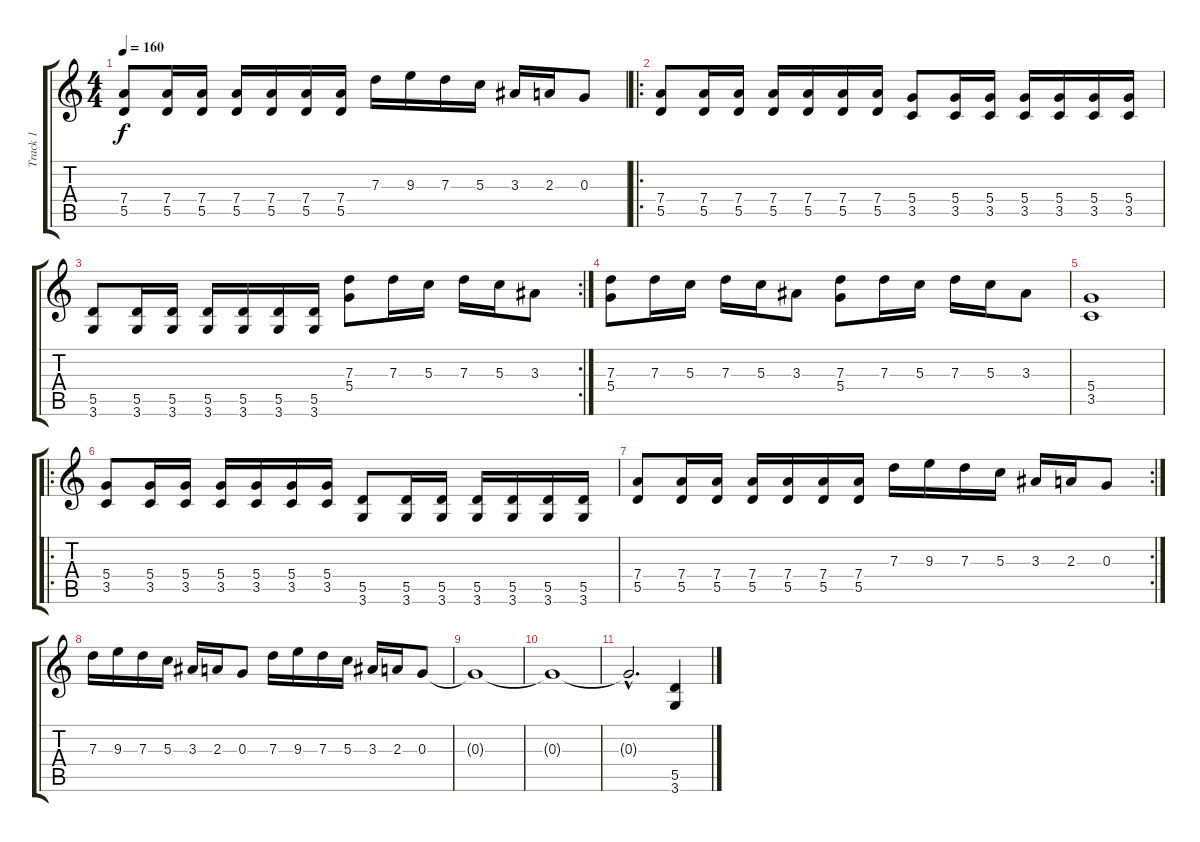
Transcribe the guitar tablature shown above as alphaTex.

\track ("Track 1" "Track 1") {instrument distortionguitar}
\staff {score tabs}
\tuning (E4 B3 G3 D3 A2 E2) {hide}
\ts (4 4)
\tempo 160
\clef g2
\ks c
(7.4 5.5).8{dy f} (7.4 5.5).16 (7.4 5.5).16 (7.4 5.5).16 (7.4 5.5).16 (7.4 5.5).16 (7.4 5.5).16 7.3.16 9.3.16 7.3.16 5.3.16 3.3.16 2.3.16 0.3.8 |
\ro
(7.4 5.5).8 (7.4 5.5).16 (7.4 5.5).16 (7.4 5.5).16 (7.4 5.5).16 (7.4 5.5).16 (7.4 5.5).16 (5.4 3.5).8 (5.4 3.5).16 (5.4 3.5).16 (5.4 3.5).16 (5.4 3.5).16 (5.4 3.5).16 (5.4 3.5).16 |
\rc 2
(5.5 3.6).8 (5.5 3.6).16 (5.5 3.6).16 (5.5 3.6).16 (5.5 3.6).16 (5.5 3.6).16 (5.5 3.6).16 (7.3 5.4).8 7.3.16 5.3.16 7.3.16 5.3.16 3.3.8 |
(7.3 5.4).8 7.3.16 5.3.16 7.3.16 5.3.16 3.3.8 (7.3 5.4).8 7.3.16 5.3.16 7.3.16 5.3.16 3.3.8 |
(5.4 3.5).1 |
\ro
(5.4 3.5).8 (5.4 3.5).16 (5.4 3.5).16 (5.4 3.5).16 (5.4 3.5).16 (5.4 3.5).16 (5.4 3.5).16 (5.5 3.6).8 (5.5 3.6).16 (5.5 3.6).16 (5.5 3.6).16 (5.5 3.6).16 (5.5 3.6).16 (5.5 3.6).16 |
\rc 2
(7.4 5.5).8 (7.4 5.5).16 (7.4 5.5).16 (7.4 5.5).16 (7.4 5.5).16 (7.4 5.5).16 (7.4 5.5).16 7.3.16 9.3.16 7.3.16 5.3.16 3.3.16 2.3.16 0.3.8 |
7.3.16 9.3.16 7.3.16 5.3.16 3.3.16 2.3.16 0.3.8 7.3.16 9.3.16 7.3.16 5.3.16 3.3.16 2.3.16 0.3.8 |
0.3{t}.1 |
0.3{t}.1 |
0.3{hac t}.2{d} (5.5 3.6).4
